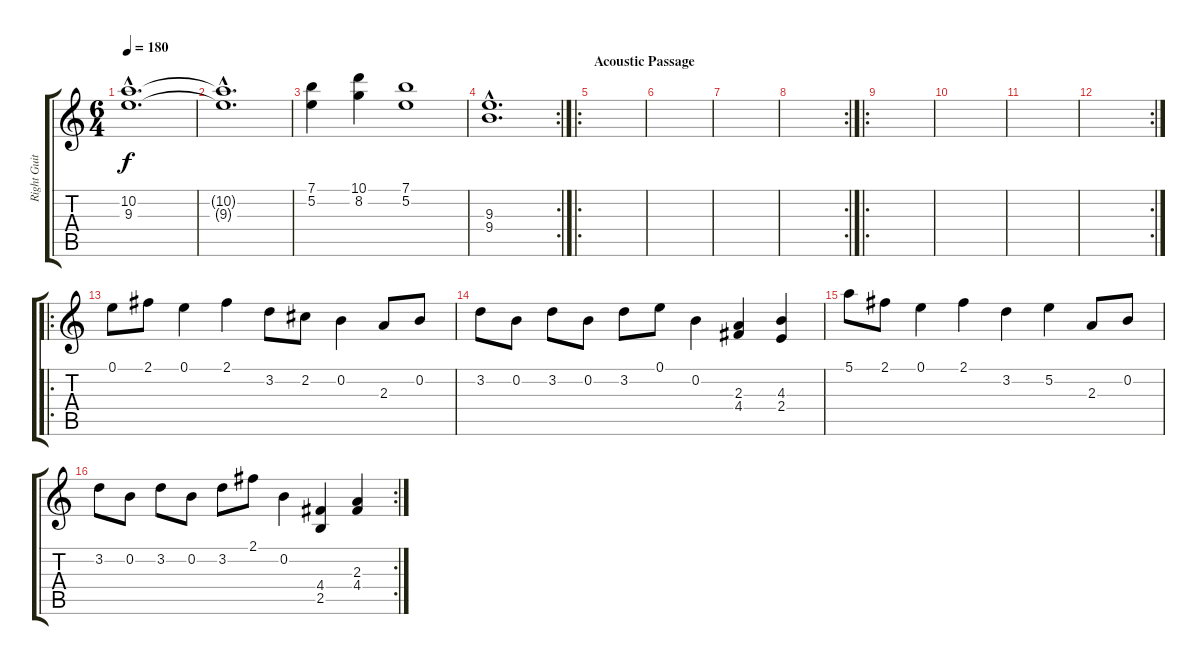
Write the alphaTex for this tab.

\track ("Right Guitar" "Right Guit") {instrument distortionguitar}
\staff {score tabs}
\tuning (E4 B3 G3 D3 A2 E2) {hide}
\ts (6 4)
\tempo 180
\clef g2
\ks c
(10.2{hac} 9.3{hac}).1{d dy f} |
(10.2{hac t} 9.3{hac t}).1{d} |
(7.1 5.2).4 (10.1 8.2).4 (7.1 5.2).1 |
\rc 2
(9.3{hac} 9.4{hac}).1{d} |
\ro
\section ("" "Acoustic Passage")
|
|
|
\rc 2
|
\ro
|
|
|
\rc 2
|
\ro
\section ("" "")
0.1.8 2.1.8 0.1.4 2.1.4 3.2.8 2.2.8 0.2.4 2.3.8 0.2.8 |
3.2.8 0.2.8 3.2.8 0.2.8 3.2.8 0.1.8 0.2.4 (2.3 4.4).4 (4.3 2.4).4 |
5.1.8 2.1.8 0.1.4 2.1.4 3.2.4 5.2.4 2.3.8 0.2.8 |
\rc 2
3.2.8 0.2.8 3.2.8 0.2.8 3.2.8 2.1.8 0.2.4 (4.4 2.5).4 (2.3 4.4).4
